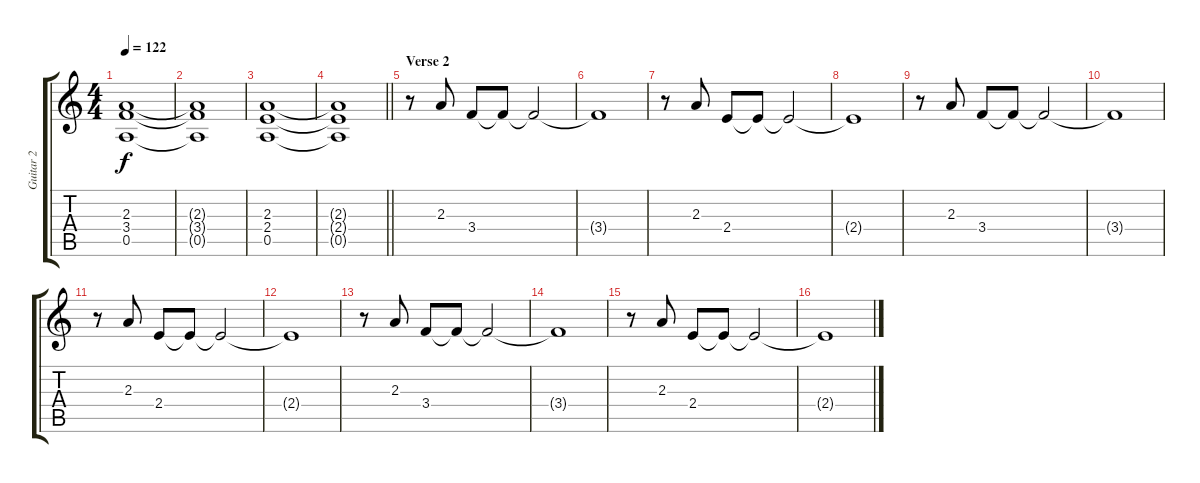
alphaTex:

\track ("Guitar 2" "Guitar 2") {instrument distortionguitar}
\staff {score tabs}
\tuning (E4 B3 G3 D3 A2 E2) {hide}
\ts (4 4)
\tempo 122
\clef g2
\ks c
(2.3 3.4 0.5).1{dy f} |
(2.3{t} 3.4{t} 0.5{t}).1 |
(2.3 2.4 0.5).1 |
\barLineRight lightlight
(2.3{t} 2.4{t} 0.5{t}).1 |
\section ("" "Verse 2")
r.8{volume 10 instrument electricguitarclean} 2.3.8 3.4.8 3.4{t}.8 3.4{t}.2 |
3.4{t}.1 |
r.8 2.3.8 2.4.8 2.4{t}.8 2.4{t}.2 |
2.4{t}.1 |
r.8 2.3.8 3.4.8 3.4{t}.8 3.4{t}.2 |
3.4{t}.1 |
r.8 2.3.8 2.4.8 2.4{t}.8 2.4{t}.2 |
2.4{t}.1 |
r.8 2.3.8 3.4.8 3.4{t}.8 3.4{t}.2 |
3.4{t}.1 |
r.8 2.3.8 2.4.8 2.4{t}.8 2.4{t}.2 |
2.4{t}.1
